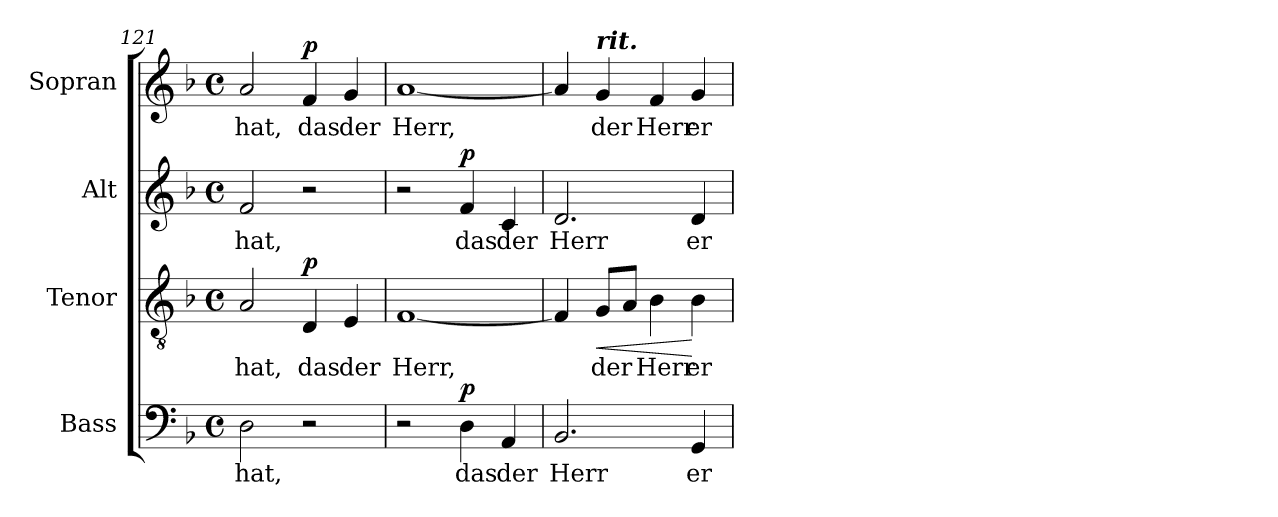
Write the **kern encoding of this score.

**kern	**text	**dynam	**kern	**text	**dynam	**kern	**text	**dynam	**kern	**text	**dynam
*part4	*part4	*part4	*part3	*part3	*part3	*part2	*part2	*part2	*part1	*part1	*part1
*staff4	*staff4	*staff4	*staff3	*staff3	*staff3	*staff2	*staff2	*staff2	*staff1	*staff1	*staff1
*I"Bass	*	*	*I"Tenor	*	*	*I"Alt	*	*	*I"Sopran	*	*
*I'B.	*	*	*I'T.	*	*	*I'A.	*	*	*I'S.	*	*
!!LO:LB:g=z
*clefF4	*	*	*clefGv2	*	*	*clefG2	*	*	*clefG2	*	*
*k[b-]	*	*	*k[b-]	*	*	*k[b-]	*	*	*k[b-]	*	*
*F:	*	*	*F:	*	*	*F:	*	*	*F:	*	*
*M4/4	*	*	*M4/4	*	*	*M4/4	*	*	*M4/4	*	*
*met(c)	*	*	*met(c)	*	*	*met(c)	*	*	*met(c)	*	*
=121	=121	=121	=121	=121	=121	=121	=121	=121	=121	=121	=121
!	!LO:LY:b	!	!	!LO:LY:b	!	!	!LO:LY:b	!	!	!LO:LY:b	!
2D\	hat,	.	2A/	hat,	.	2f/	hat,	.	2a/	hat,	.
!	!	!	!	!LO:LY:b	!LO:DY:a	!	!	!	!	!LO:LY:b	!LO:DY:a
2r	.	.	4D/	das	p	2r	.	.	4f/	das	p
!	!	!	!	!LO:LY:b	!	!	!	!	!	!LO:LY:b	!
.	.	.	4E/	der	.	.	.	.	4g/	der	.
=122	=122	=122	=122	=122	=122	=122	=122	=122	=122	=122	=122
!	!	!	!	!LO:LY:b	!	!	!	!	!	!LO:LY:b	!
2r	.	.	[1F	Herr,	.	2r	.	.	[1a	Herr,	.
!	!LO:LY:b	!LO:DY:a	!	!	!	!	!LO:LY:b	!LO:DY:a	!	!	!
4D\	das	p	.	.	.	4f/	das	p	.	.	.
!	!LO:LY:b	!	!	!	!	!	!LO:LY:b	!	!	!	!
4AA/	der	.	.	.	.	4c/	der	.	.	.	.
=123	=123	=123	=123	=123	=123	=123	=123	=123	=123	=123	=123
!	!LO:LY:b	!	!	!	!	!	!LO:LY:b	!	!	!	!
2.BB-/	Herr	.	4F/]	.	.	2.d/	Herr	.	4a/]	.	.
!	!	!	!	!	!	!	!	!	!LO:TX:a:Bi:t=rit.	!	!
!	!	!	!	!LO:LY:b	!LO:HP:b	!	!	!	!	!LO:LY:b	!
.	.	.	8G/L	der	<	.	.	.	4g/	der	.
.	.	.	8A/J	.	.	.	.	.	.	.	.
!	!	!	!	!LO:LY:b	!	!	!	!	!	!LO:LY:b	!
.	.	.	4B-\	Herr	.	.	.	.	4f/	Herr	.
!	!LO:LY:b	!	!	!LO:LY:b	!	!	!LO:LY:b	!	!	!LO:LY:b	!
4GG/	er-	.	4B-\	er-	[	4d/	er-	.	4g/	er-	.
=	=	=	=	=	=	=	=	=	=	=	=
*-	*-	*-	*-	*-	*-	*-	*-	*-	*-	*-	*-
